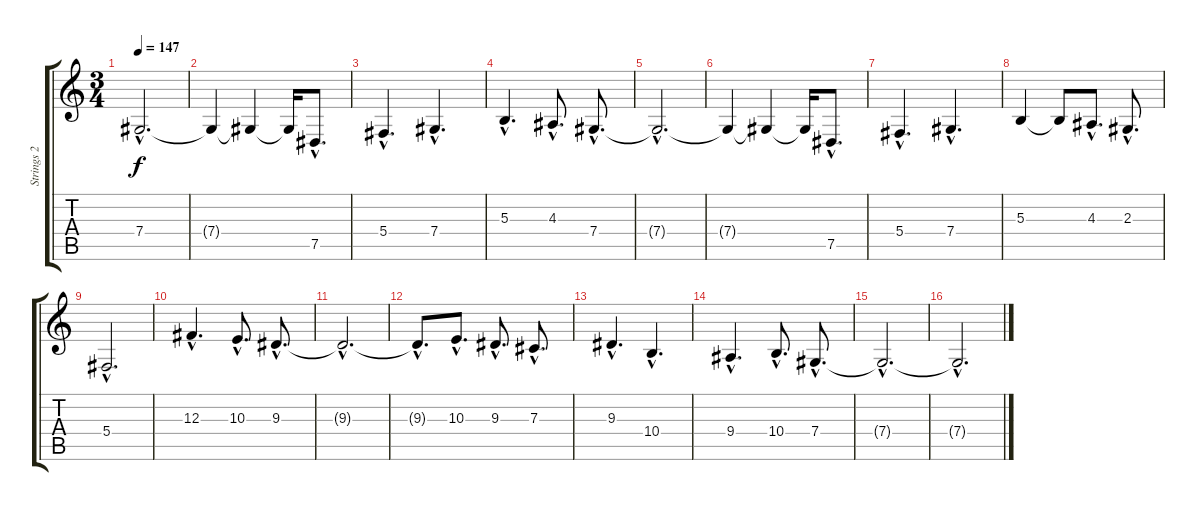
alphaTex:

\track ("Strings 2" "Strings 2") {instrument stringensemble1}
\staff {score tabs}
\tuning (Eb4 Bb3 Gb3 Db3 Ab2 Eb2) {hide}
\ts (3 4)
\tempo 147
\clef g2
\ks c
7.4{hac t}.2{d dy f} |
7.4{t}.4{volume 0 instrument flute} 7.4{t}.4 7.4{t}.16 7.5{hac}.8{d volume 6} |
5.4{hac}.4{d} 7.4{hac}.4{d} |
5.3{hac}.4{d} 4.3{hac}.8{d} 7.4{hac}.8{d} |
7.4{hac t}.2{d} |
7.4{t}.4 7.4{t}.4 7.4{t}.16 7.5{hac}.8{d} |
5.4{hac}.4{d} 7.4{hac}.4{d} |
5.3.4 5.3{t}.8 4.3{hac}.8{d} 2.3{hac}.8{d} |
5.4{hac}.2{d} |
12.3{hac}.4{d} 10.3{hac}.8{d} 9.3{hac}.8{d} |
9.3{hac t}.2{d} |
9.3{hac t}.8{d} 10.3{hac}.8{d} 9.3{hac}.8{d} 7.3{hac}.8{d} |
9.3{hac}.4{d} 10.4{hac}.4{d} |
9.4{hac}.4{d} 10.4{hac}.8{d} 7.4{hac}.8{d} |
7.4{hac t}.2{d} |
7.4{hac t}.2{d}
